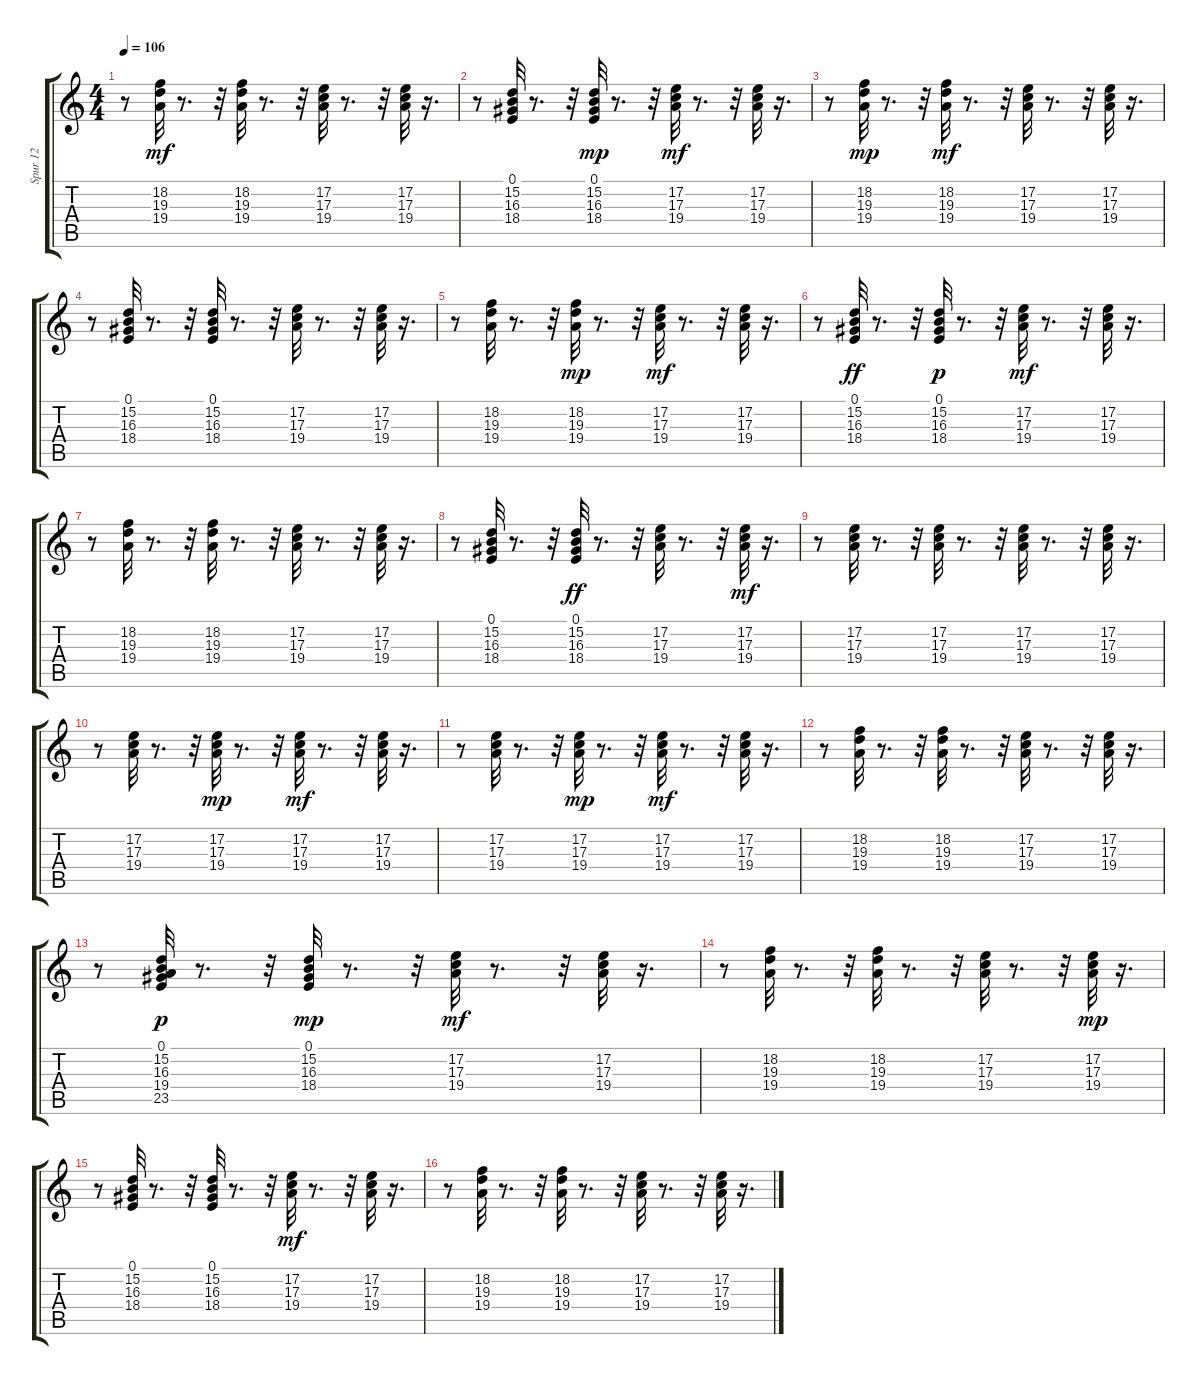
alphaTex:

\track ("Spur 12" "Spur 12") {instrument pizzicatostrings}
\staff {score tabs}
\tuning (E4 B3 G3 D3 A2 E2) {hide}
\ts (4 4)
\tempo 106
\clef g2
\ks c
r.8{dy mf} (18.2 19.3 19.4).32 r.8{d} r.32 (18.2 19.3 19.4).32 r.8{d} r.32 (17.2 17.3 19.4).32 r.8{d} r.32 (17.2 17.3 19.4).32 r.16{d} |
r.8 (0.1 15.2 16.3 18.4).32 r.8{d} r.32 (0.1 15.2 16.3 18.4).32{dy mp} r.8{d} r.32 (17.2 17.3 19.4).32{dy mf} r.8{d} r.32 (17.2 17.3 19.4).32 r.16{d} |
r.8 (18.2 19.3 19.4).32{dy mp} r.8{d} r.32 (18.2 19.3 19.4).32{dy mf} r.8{d} r.32 (17.2 17.3 19.4).32 r.8{d} r.32 (17.2 17.3 19.4).32 r.16{d} |
r.8 (0.1 15.2 16.3 18.4).32 r.8{d} r.32 (0.1 15.2 16.3 18.4).32 r.8{d} r.32 (17.2 17.3 19.4).32 r.8{d} r.32 (17.2 17.3 19.4).32 r.16{d} |
r.8 (18.2 19.3 19.4).32{instrument pizzicatostrings} r.8{d} r.32 (18.2 19.3 19.4).32{dy mp} r.8{d} r.32 (17.2 17.3 19.4).32{dy mf} r.8{d} r.32 (17.2 17.3 19.4).32 r.16{d} |
r.8 (0.1 15.2 16.3 18.4).32{dy ff} r.8{d} r.32 (0.1 15.2 16.3 18.4).32{dy p} r.8{d} r.32 (17.2 17.3 19.4).32{dy mf} r.8{d} r.32 (17.2 17.3 19.4).32 r.16{d} |
r.8 (18.2 19.3 19.4).32 r.8{d} r.32 (18.2 19.3 19.4).32 r.8{d} r.32 (17.2 17.3 19.4).32 r.8{d} r.32 (17.2 17.3 19.4).32 r.16{d} |
r.8 (0.1 15.2 16.3 18.4).32 r.8{d} r.32 (0.1 15.2 16.3 18.4).32{dy ff} r.8{d} r.32 (17.2 17.3 19.4).32 r.8{d} r.32 (17.2 17.3 19.4).32{dy mf} r.16{d} |
r.8 (17.2 17.3 19.4).32{instrument pizzicatostrings} r.8{d} r.32 (17.2 17.3 19.4).32 r.8{d} r.32 (17.2 17.3 19.4).32 r.8{d} r.32 (17.2 17.3 19.4).32 r.16{d} |
r.8 (17.2 17.3 19.4).32 r.8{d} r.32 (17.2 17.3 19.4).32{dy mp} r.8{d} r.32 (17.2 17.3 19.4).32{dy mf} r.8{d} r.32 (17.2 17.3 19.4).32 r.16{d} |
r.8 (17.2 17.3 19.4).32 r.8{d} r.32 (17.2 17.3 19.4).32{dy mp} r.8{d} r.32 (17.2 17.3 19.4).32{dy mf} r.8{d} r.32 (17.2 17.3 19.4).32 r.16{d} |
r.8 (18.2 19.3 19.4).32 r.8{d} r.32 (18.2 19.3 19.4).32 r.8{d} r.32 (17.2 17.3 19.4).32 r.8{d} r.32 (17.2 17.3 19.4).32 r.16{d} |
r.8 (0.1 15.2 16.3 19.4 23.5).32{dy p} r.8{d} r.32 (0.1 15.2 16.3 18.4).32{dy mp} r.8{d} r.32 (17.2 17.3 19.4).32{dy mf} r.8{d} r.32 (17.2 17.3 19.4).32 r.16{d} |
r.8 (18.2 19.3 19.4).32 r.8{d} r.32 (18.2 19.3 19.4).32 r.8{d} r.32 (17.2 17.3 19.4).32 r.8{d} r.32 (17.2 17.3 19.4).32{dy mp} r.16{d} |
r.8 (0.1 15.2 16.3 18.4).32 r.8{d} r.32 (0.1 15.2 16.3 18.4).32 r.8{d} r.32 (17.2 17.3 19.4).32{dy mf} r.8{d} r.32 (17.2 17.3 19.4).32 r.16{d} |
r.8 (18.2 19.3 19.4).32 r.8{d} r.32 (18.2 19.3 19.4).32 r.8{d} r.32 (17.2 17.3 19.4).32 r.8{d} r.32 (17.2 17.3 19.4).32 r.16{d}
